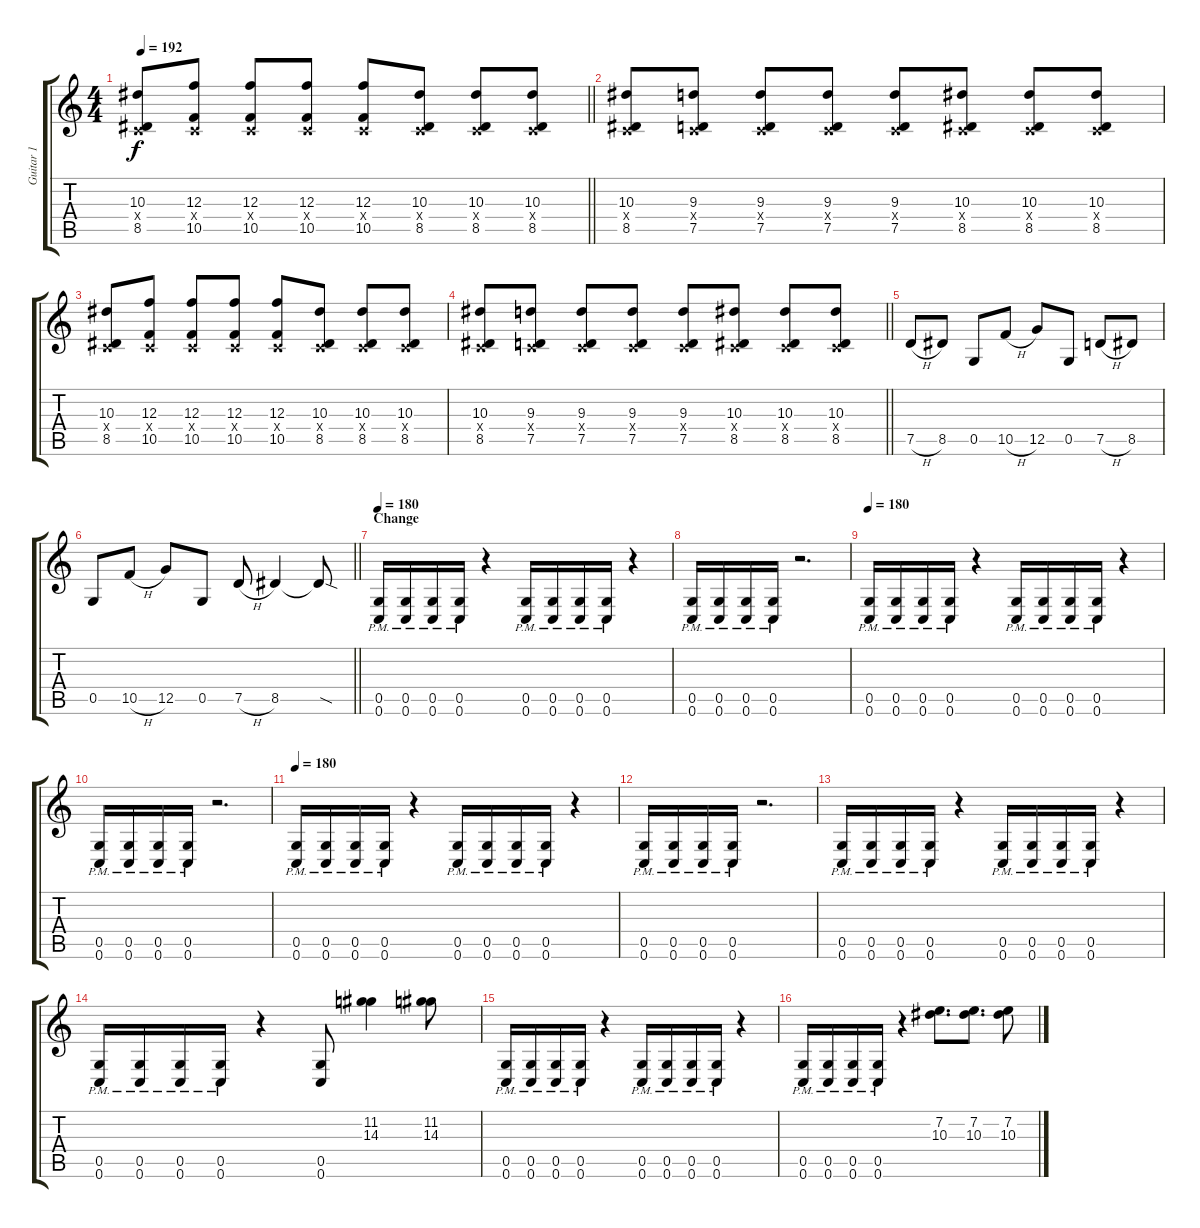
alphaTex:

\track ("Guitar 1" "Guitar 1") {instrument distortionguitar}
\staff {score tabs}
\tuning (D4 A3 F3 C3 G2 C2) {hide}
\ts (4 4)
\tempo 192
\clef g2
\barLineRight lightlight
\ks c
(10.3 0.4{x} 8.5).8{dy f} (12.3 0.4{x} 10.5).8 (12.3 0.4{x} 10.5).8 (12.3 0.4{x} 10.5).8 (12.3 0.4{x} 10.5).8 (10.3 0.4{x} 8.5).8 (10.3 0.4{x} 8.5).8 (10.3 0.4{x} 8.5).8 |
(10.3 0.4{x} 8.5).8 (9.3 0.4{x} 7.5).8 (9.3 0.4{x} 7.5).8 (9.3 0.4{x} 7.5).8 (9.3 0.4{x} 7.5).8 (10.3 0.4{x} 8.5).8 (10.3 0.4{x} 8.5).8 (10.3 0.4{x} 8.5).8 |
(10.3 0.4{x} 8.5).8 (12.3 0.4{x} 10.5).8 (12.3 0.4{x} 10.5).8 (12.3 0.4{x} 10.5).8 (12.3 0.4{x} 10.5).8 (10.3 0.4{x} 8.5).8 (10.3 0.4{x} 8.5).8 (10.3 0.4{x} 8.5).8 |
\barLineRight lightlight
(10.3 0.4{x} 8.5).8 (9.3 0.4{x} 7.5).8 (9.3 0.4{x} 7.5).8 (9.3 0.4{x} 7.5).8 (9.3 0.4{x} 7.5).8 (10.3 0.4{x} 8.5).8 (10.3 0.4{x} 8.5).8 (10.3 0.4{x} 8.5).8 |
7.5{h}.8 8.5.8 0.5.8 10.5{h}.8 12.5.8 0.5.8 7.5{h}.8 8.5.8 |
\barLineRight lightlight
0.5.8 10.5{h}.8 12.5.8 0.5.8 7.5{h}.8 8.5.4 8.5{sod t}.8 |
\section ("" "Change")
\tempo 180
(0.5{pm} 0.6{pm}).16 (0.5{pm} 0.6{pm}).16 (0.5{pm} 0.6{pm}).16 (0.5{pm} 0.6{pm}).16 r.4 (0.5{pm} 0.6{pm}).16 (0.5{pm} 0.6{pm}).16 (0.5{pm} 0.6{pm}).16 (0.5{pm} 0.6{pm}).16 r.4 |
(0.5{pm} 0.6{pm}).16 (0.5{pm} 0.6{pm}).16 (0.5{pm} 0.6{pm}).16 (0.5{pm} 0.6{pm}).16 r.2{d} |
\tempo 180
(0.5{pm} 0.6{pm}).16 (0.5{pm} 0.6{pm}).16 (0.5{pm} 0.6{pm}).16 (0.5{pm} 0.6{pm}).16 r.4 (0.5{pm} 0.6{pm}).16 (0.5{pm} 0.6{pm}).16 (0.5{pm} 0.6{pm}).16 (0.5{pm} 0.6{pm}).16 r.4 |
(0.5{pm} 0.6{pm}).16 (0.5{pm} 0.6{pm}).16 (0.5{pm} 0.6{pm}).16 (0.5{pm} 0.6{pm}).16 r.2{d} |
\tempo 180
(0.5{pm} 0.6{pm}).16 (0.5{pm} 0.6{pm}).16 (0.5{pm} 0.6{pm}).16 (0.5{pm} 0.6{pm}).16 r.4 (0.5{pm} 0.6{pm}).16 (0.5{pm} 0.6{pm}).16 (0.5{pm} 0.6{pm}).16 (0.5{pm} 0.6{pm}).16 r.4 |
(0.5{pm} 0.6{pm}).16 (0.5{pm} 0.6{pm}).16 (0.5{pm} 0.6{pm}).16 (0.5{pm} 0.6{pm}).16 r.2{d} |
(0.5{pm} 0.6{pm}).16 (0.5{pm} 0.6{pm}).16 (0.5{pm} 0.6{pm}).16 (0.5{pm} 0.6{pm}).16 r.4 (0.5{pm} 0.6{pm}).16 (0.5{pm} 0.6{pm}).16 (0.5{pm} 0.6{pm}).16 (0.5{pm} 0.6{pm}).16 r.4 |
(0.5{pm} 0.6{pm}).16 (0.5{pm} 0.6{pm}).16 (0.5{pm} 0.6{pm}).16 (0.5{pm} 0.6{pm}).16 r.4 (0.5 0.6).8 (11.2 14.3).4 (11.2 14.3).8 |
(0.5{pm} 0.6{pm}).16 (0.5{pm} 0.6{pm}).16 (0.5{pm} 0.6{pm}).16 (0.5{pm} 0.6{pm}).16 r.4 (0.5{pm} 0.6{pm}).16 (0.5{pm} 0.6{pm}).16 (0.5{pm} 0.6{pm}).16 (0.5{pm} 0.6{pm}).16 r.4 |
(0.5{pm} 0.6{pm}).16 (0.5{pm} 0.6{pm}).16 (0.5{pm} 0.6{pm}).16 (0.5{pm} 0.6{pm}).16 r.4 (7.2 10.3).8{d} (7.2 10.3).8{d} (7.2 10.3).8
